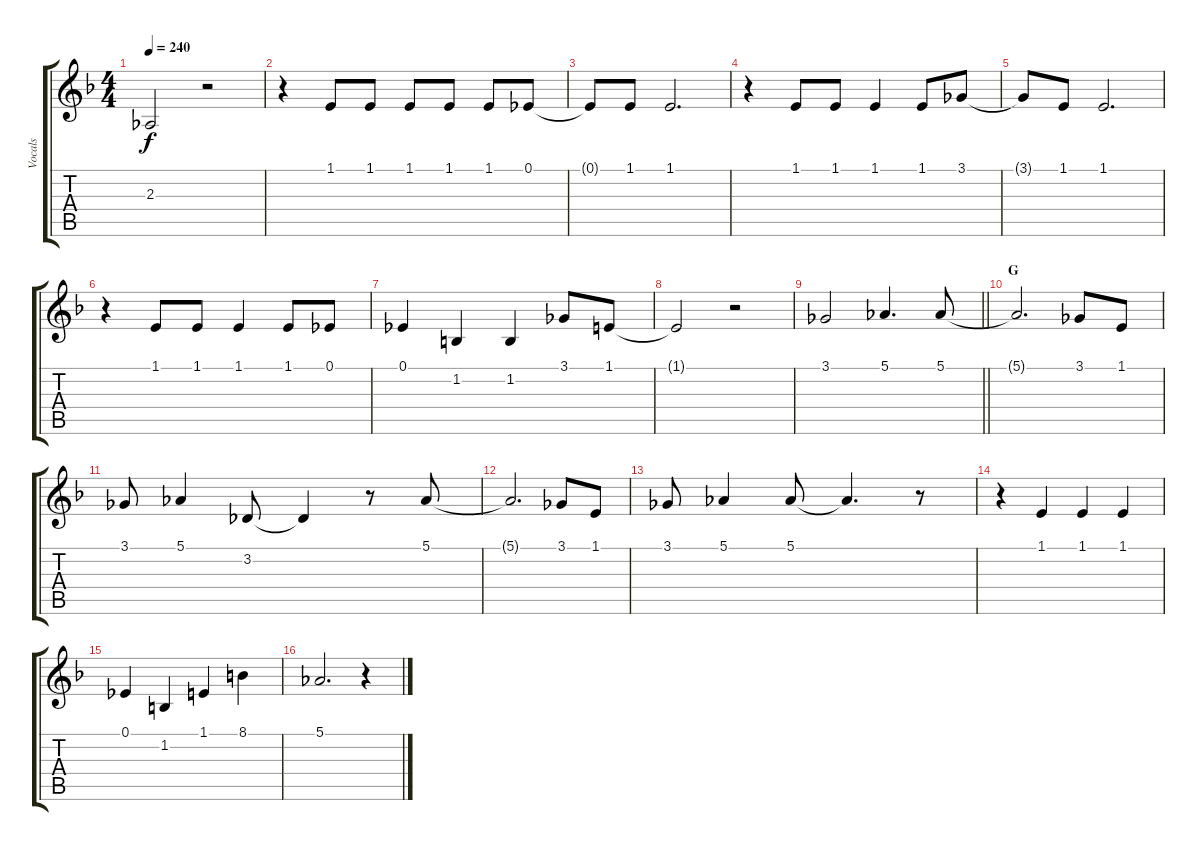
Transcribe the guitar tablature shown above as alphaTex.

\track ("Vocals" "Vocals") {instrument voiceoohs}
\staff {score tabs}
\tuning (Eb4 Bb3 Gb3 Db3 Ab2 Eb2) {hide}
\ts (4 4)
\tempo 240
\clef g2
\ks f
2.3{t}.2{dy f} r.2 |
r.4 1.1.8 1.1.8 1.1.8 1.1.8 1.1.8 0.1.8 |
0.1{t}.8 1.1.8 1.1.2{d} |
r.4 1.1.8 1.1.8 1.1.4 1.1.8 3.1.8 |
3.1{t}.8 1.1.8 1.1.2{d} |
r.4 1.1.8 1.1.8 1.1.4 1.1.8 0.1.8 |
0.1.4 1.2.4 1.2.4 3.1.8 1.1.8 |
1.1{t}.2 r.2 |
\barLineRight lightlight
3.1.2 5.1.4{d} 5.1.8 |
\section ("" "G")
5.1{t}.2{d} 3.1.8 1.1.8 |
3.1.8 5.1.4 3.2.8 3.2{t}.4 r.8 5.1.8 |
5.1{t}.2{d} 3.1.8 1.1.8 |
3.1.8 5.1.4 5.1.8 5.1{t}.4{d} r.8 |
r.4 1.1.4 1.1.4 1.1.4 |
0.1.4 1.2.4 1.1.4 8.1.4 |
5.1.2{d} r.4
